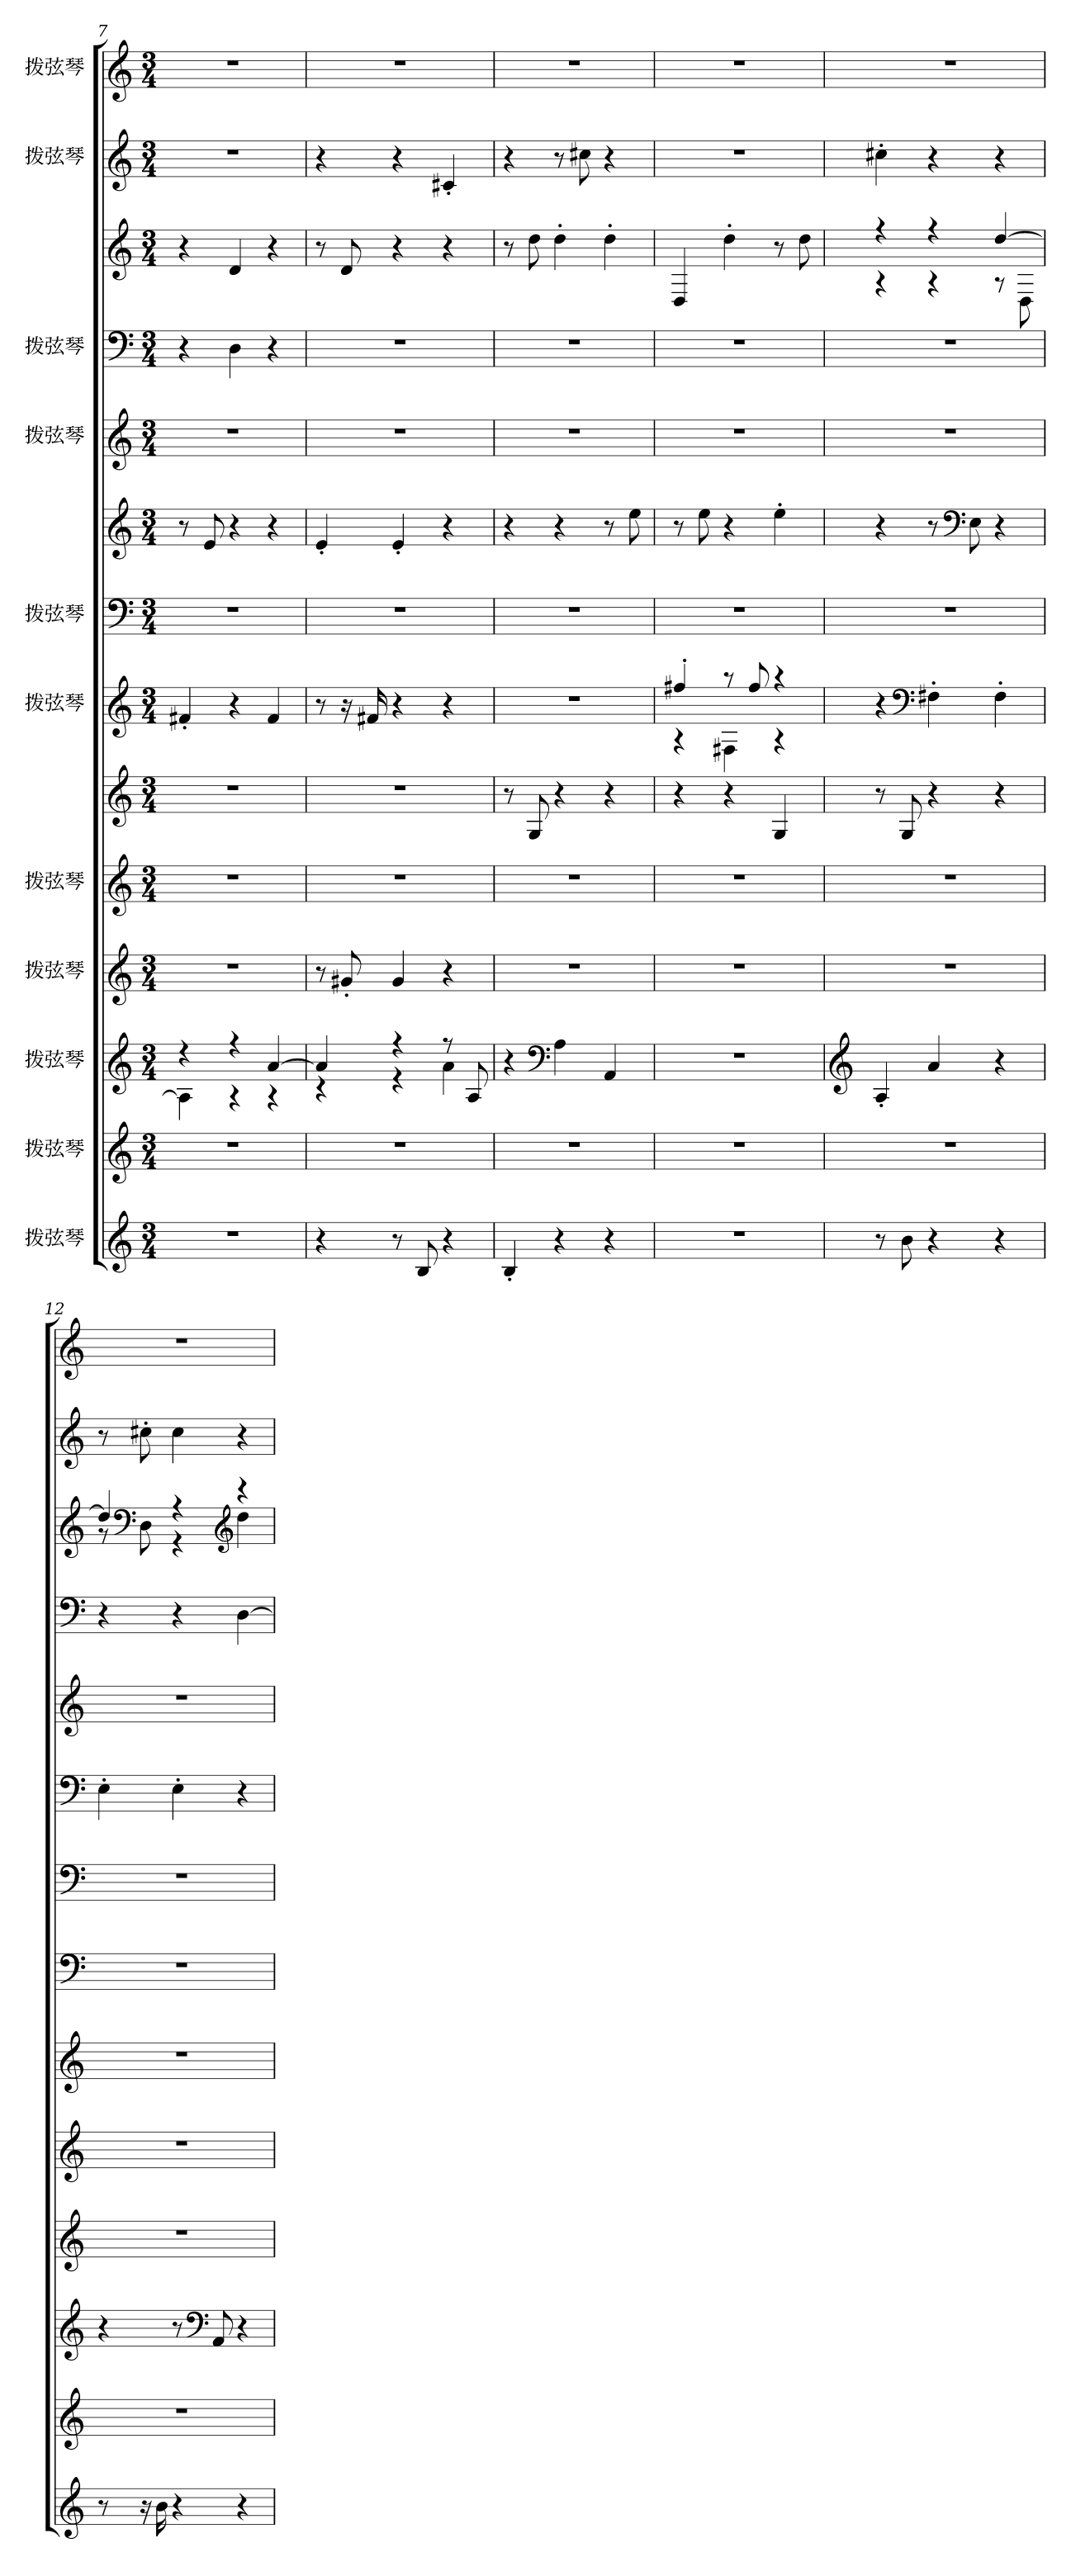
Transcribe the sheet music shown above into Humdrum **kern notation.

**kern	**kern	**kern	**kern	**kern	**kern	**kern	**kern	**kern	**kern	**kern	**kern	**kern	**kern
*part11	*part10	*part9	*part8	*part7	*part7	*part6	*part5	*part5	*part4	*part3	*part3	*part2	*part1
*staff14	*staff13	*staff12	*staff11	*staff10	*staff9	*staff8	*staff7	*staff6	*staff5	*staff4	*staff3	*staff2	*staff1
*I"拨弦琴	*I"拨弦琴	*I"拨弦琴	*I"拨弦琴	*I"拨弦琴	*	*I"拨弦琴	*I"拨弦琴	*	*I"拨弦琴	*I"拨弦琴	*	*I"拨弦琴	*I"拨弦琴
*clefG2	*clefG2	*clefG2	*clefG2	*clefG2	*clefG2	*clefG2	*clefF4	*clefG2	*clefG2	*clefF4	*clefG2	*clefG2	*clefG2
*k[]	*k[]	*k[]	*k[]	*k[]	*k[]	*k[]	*k[]	*k[]	*k[]	*k[]	*k[]	*k[]	*k[]
*M3/4	*M3/4	*M3/4	*M3/4	*M3/4	*M3/4	*M3/4	*M3/4	*M3/4	*M3/4	*M3/4	*M3/4	*M3/4	*M3/4
=7	=7	=7	=7	=7	=7	=7	=7	=7	=7	=7	=7	=7	=7
*	*	*^	*	*	*	*	*	*	*	*	*	*	*
2.r	2.r	4r	4A\]	2.r	2.r	2.r	4f#X'/	2.r	8r	2.r	4r	4r	2.r	2.r
.	.	.	.	.	.	.	.	.	8e/	.	.	.	.	.
.	.	4r	4r	.	.	.	4r	.	4r	.	4D\	4d/	.	.
.	.	[4a/	4r	.	.	.	4f#/	.	4r	.	4r	4r	.	.
=8	=8	=8	=8	=8	=8	=8	=8	=8	=8	=8	=8	=8	=8	=8
4r	2.r	4a/]	4r	8r	2.r	2.r	8r	2.r	4e'/	2.r	2.r	8r	4r	2.r
.	.	.	.	8g#X'/	.	.	16r	.	.	.	.	8d/	.	.
.	.	.	.	.	.	.	16f#X/	.	.	.	.	.	.	.
8r	.	4r	4r	4g#/	.	.	4r	.	4e'/	.	.	4r	4r	.
8B/	.	.	.	.	.	.	.	.	.	.	.	.	.	.
4r	.	8r	4a\	4r	.	.	4r	.	4r	.	.	4r	4c#X'/	.
.	.	8A/	.	.	.	.	.	.	.	.	.	.	.	.
*	*	*v	*v	*	*	*	*	*	*	*	*	*	*	*
=9	=9	=9	=9	=9	=9	=9	=9	=9	=9	=9	=9	=9	=9
4B'/	2.r	4r	2.r	2.r	8r	2.r	2.r	4r	2.r	2.r	8r	4r	2.r
.	.	.	.	.	8G/	.	.	.	.	.	8dd\	.	.
*	*	*clefF4	*	*	*	*	*	*	*	*	*	*	*
4r	.	4A\	.	.	4r	.	.	4r	.	.	4dd'\	8r	.
.	.	.	.	.	.	.	.	.	.	.	.	8cc#X\	.
4r	.	4AA/	.	.	4r	.	.	8r	.	.	4dd'\	4r	.
.	.	.	.	.	.	.	.	8ee\	.	.	.	.	.
=10	=10	=10	=10	=10	=10	=10	=10	=10	=10	=10	=10	=10	=10
*	*	*	*	*	*	*^	*	*	*	*	*	*	*
2.r	2.r	2.r	2.r	2.r	4r	4ff#X'/	4r	2.r	8r	2.r	2.r	4D/	2.r	2.r
.	.	.	.	.	.	.	.	.	8ee\	.	.	.	.	.
.	.	.	.	.	4r	8r	4F#X\	.	4r	.	.	4dd'\	.	.
.	.	.	.	.	.	8ff#/	.	.	.	.	.	.	.	.
.	.	.	.	.	4G/	4r	4r	.	4ee'\	.	.	8r	.	.
.	.	.	.	.	.	.	.	.	.	.	.	8dd\	.	.
*	*	*	*	*	*	*v	*v	*	*	*	*	*	*	*
!!LO:PB:g=z
=11	=11	=11	=11	=11	=11	=11	=11	=11	=11	=11	=11	=11	=11
*	*	*clefG2	*	*	*	*	*	*	*	*	*	*	*
*	*	*	*	*	*	*	*	*	*	*	*^	*	*
8r	2.r	4A'/	2.r	2.r	8r	4r	2.r	4r	2.r	2.r	4r	4r	4cc#X'\	2.r
8b\	.	.	.	.	8G/	.	.	.	.	.	.	.	.	.
*	*	*	*	*	*	*clefF4	*	*	*	*	*	*	*	*
4r	.	4a/	.	.	4r	4F#X'\	.	8r	.	.	4r	4r	4r	.
*	*	*	*	*	*	*	*	*clefF4	*	*	*	*	*	*
.	.	.	.	.	.	.	.	8E\	.	.	.	.	.	.
4r	.	4r	.	.	4r	4F#'\	.	4r	.	.	[4dd/	8r	4r	.
.	.	.	.	.	.	.	.	.	.	.	.	8D\	.	.
=12	=12	=12	=12	=12	=12	=12	=12	=12	=12	=12	=12	=12	=12	=12
8r	2.r	4r	2.r	2.r	2.r	2.r	2.r	4E'\	2.r	4r	4dd/]	8r	8r	2.r
*	*	*	*	*	*	*	*	*	*	*	*clefF4	*	*	*
16r	.	.	.	.	.	.	.	.	.	.	.	8D\	8cc#X'\	.
16b\	.	.	.	.	.	.	.	.	.	.	.	.	.	.
4r	.	8r	.	.	.	.	.	4E'\	.	4r	4r	4r	4cc#\	.
*	*	*clefF4	*	*	*	*	*	*	*	*	*	*	*	*
.	.	8AA/	.	.	.	.	.	.	.	.	.	.	.	.
*	*	*	*	*	*	*	*	*	*	*	*clefG2	*	*	*
4r	.	4r	.	.	.	.	.	4r	.	[4D\	4r	4dd\	4r	.
*	*	*	*	*	*	*	*	*	*	*	*v	*v	*	*
=	=	=	=	=	=	=	=	=	=	=	=	=	=
*-	*-	*-	*-	*-	*-	*-	*-	*-	*-	*-	*-	*-	*-
